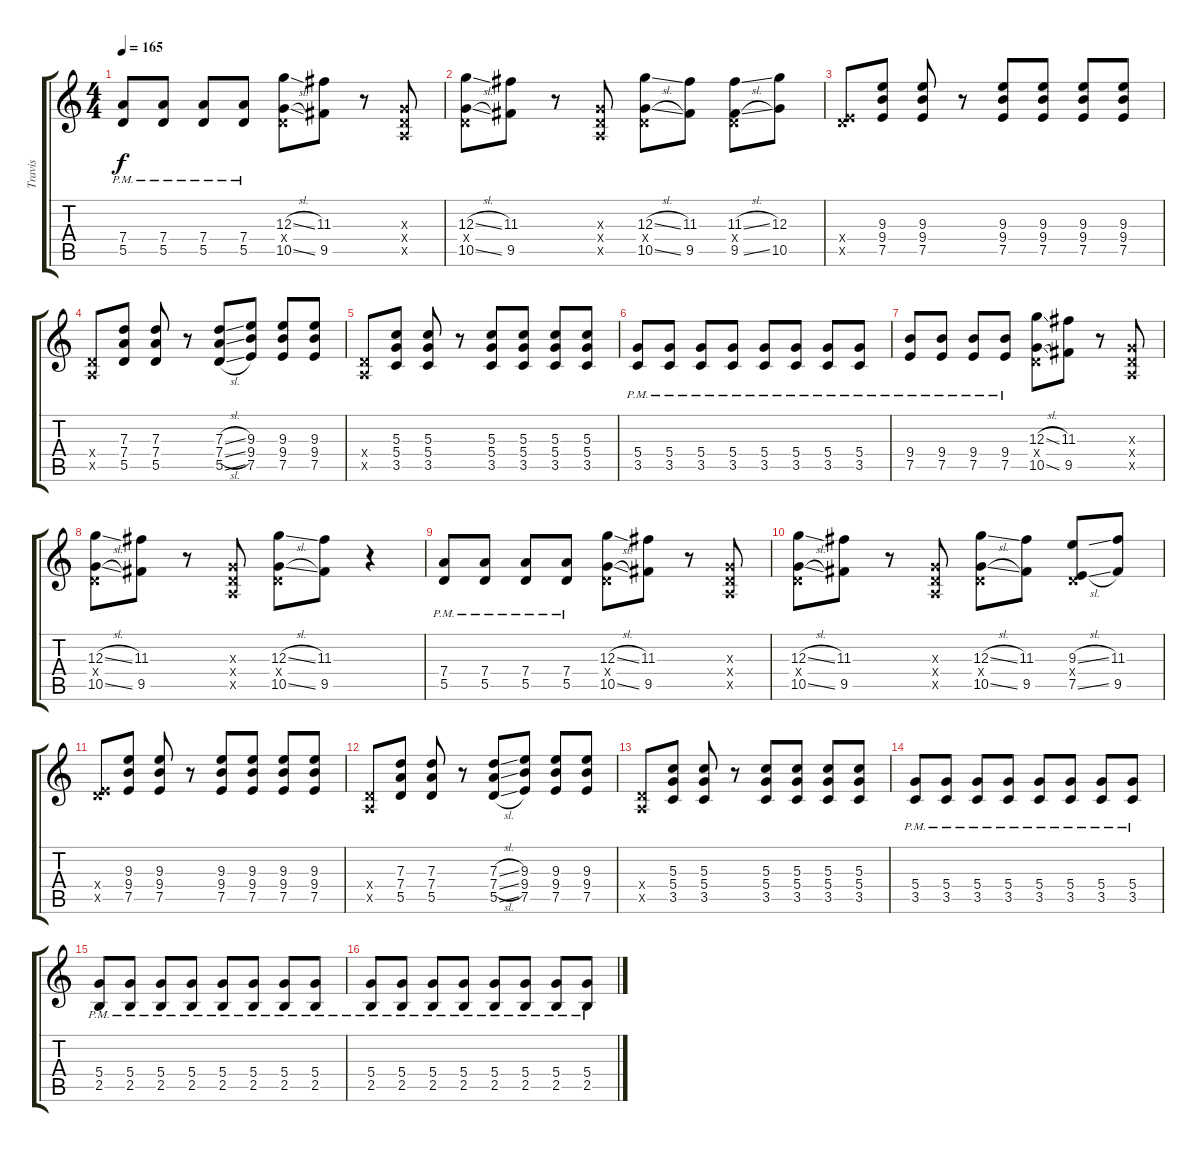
\track ("Travis" "Travis") {instrument overdrivenguitar}
\staff {score tabs}
\tuning (E4 B3 G3 D3 A2 E2) {hide}
\ts (4 4)
\tempo 165
\clef g2
\ks c
(7.4{pm} 5.5{pm}).8{dy f} (7.4{pm} 5.5{pm}).8 (7.4{pm} 5.5{pm}).8 (7.4{pm} 5.5{pm}).8 (12.3{sl} 0.4{x} 10.5{sl}).8 (11.3 9.5).8 r.8 (0.3{x} 0.4{x} 0.5{x}).8 |
(12.3{sl} 0.4{x} 10.5{sl}).8 (11.3 9.5).8 r.8 (0.3{x} 0.4{x} 0.5{x}).8 (12.3{sl} 0.4{x} 10.5{sl}).8 (11.3 9.5).8 (11.3{sl} 0.4{x} 9.5{sl}).8 (12.3 10.5).8 |
(0.4{x} 7.5{x}).8 (9.3 9.4 7.5).8 (9.3 9.4 7.5).8 r.8 (9.3 9.4 7.5).8 (9.3 9.4 7.5).8 (9.3 9.4 7.5).8 (9.3 9.4 7.5).8 |
(0.4{x} 0.5{x}).8 (7.3 7.4 5.5).8 (7.3 7.4 5.5).8 r.8 (7.3{sl} 7.4{sl} 5.5{sl}).8 (9.3 9.4 7.5).8 (9.3 9.4 7.5).8 (9.3 9.4 7.5).8 |
(0.4{x} 0.5{x}).8 (5.3 5.4 3.5).8 (5.3 5.4 3.5).8 r.8 (5.3 5.4 3.5).8 (5.3 5.4 3.5).8 (5.3 5.4 3.5).8 (5.3 5.4 3.5).8 |
(5.4{pm} 3.5{pm}).8 (5.4{pm} 3.5{pm}).8 (5.4{pm} 3.5{pm}).8 (5.4{pm} 3.5{pm}).8 (5.4{pm} 3.5{pm}).8 (5.4{pm} 3.5{pm}).8 (5.4{pm} 3.5{pm}).8 (5.4{pm} 3.5{pm}).8 |
(9.4{pm} 7.5{pm}).8 (9.4{pm} 7.5{pm}).8 (9.4{pm} 7.5{pm}).8 (9.4{pm} 7.5{pm}).8 (12.3{sl} 0.4{x} 10.5{sl}).8 (11.3 9.5).8 r.8 (0.3{x} 0.4{x} 0.5{x}).8 |
(12.3{sl} 0.4{x} 10.5{sl}).8 (11.3 9.5).8 r.8 (0.3{x} 0.4{x} 0.5{x}).8 (12.3{sl} 0.4{x} 10.5{sl}).8 (11.3 9.5).8 r.4 |
(7.4{pm} 5.5{pm}).8 (7.4{pm} 5.5{pm}).8 (7.4{pm} 5.5{pm}).8 (7.4{pm} 5.5{pm}).8 (12.3{sl} 0.4{x} 10.5{sl}).8 (11.3 9.5).8 r.8 (0.3{x} 0.4{x} 0.5{x}).8 |
(12.3{sl} 0.4{x} 10.5{sl}).8 (11.3 9.5).8 r.8 (0.3{x} 0.4{x} 0.5{x}).8 (12.3{sl} 0.4{x} 10.5{sl}).8 (11.3 9.5).8 (9.3{sl} 0.4{x} 7.5{sl}).8 (11.3 9.5).8 |
(0.4{x} 7.5{x}).8 (9.3 9.4 7.5).8 (9.3 9.4 7.5).8 r.8 (9.3 9.4 7.5).8 (9.3 9.4 7.5).8 (9.3 9.4 7.5).8 (9.3 9.4 7.5).8 |
(0.4{x} 0.5{x}).8 (7.3 7.4 5.5).8 (7.3 7.4 5.5).8 r.8 (7.3{sl} 7.4{sl} 5.5{sl}).8 (9.3 9.4 7.5).8 (9.3 9.4 7.5).8 (9.3 9.4 7.5).8 |
(0.4{x} 0.5{x}).8 (5.3 5.4 3.5).8 (5.3 5.4 3.5).8 r.8 (5.3 5.4 3.5).8 (5.3 5.4 3.5).8 (5.3 5.4 3.5).8 (5.3 5.4 3.5).8 |
(5.4{pm} 3.5{pm}).8 (5.4{pm} 3.5{pm}).8 (5.4{pm} 3.5{pm}).8 (5.4{pm} 3.5{pm}).8 (5.4{pm} 3.5{pm}).8 (5.4{pm} 3.5{pm}).8 (5.4{pm} 3.5{pm}).8 (5.4{pm} 3.5{pm}).8 |
(5.4{pm} 2.5{pm}).8 (5.4{pm} 2.5{pm}).8 (5.4{pm} 2.5{pm}).8 (5.4{pm} 2.5{pm}).8 (5.4{pm} 2.5{pm}).8 (5.4{pm} 2.5{pm}).8 (5.4{pm} 2.5{pm}).8 (5.4{pm} 2.5{pm}).8 |
(5.4{pm} 2.5{pm}).8 (5.4{pm} 2.5{pm}).8 (5.4{pm} 2.5{pm}).8 (5.4{pm} 2.5{pm}).8 (5.4{pm} 2.5{pm}).8 (5.4{pm} 2.5{pm}).8 (5.4{pm} 2.5{pm}).8 (5.4{pm} 2.5{pm}).8
